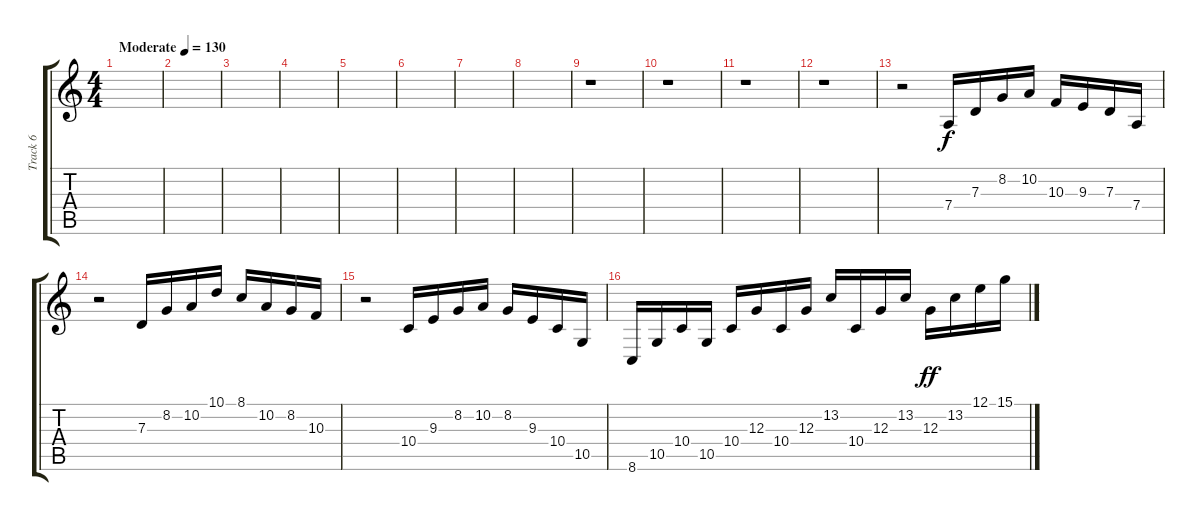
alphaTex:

\track ("Track 6" "Track 6") {instrument stringensemble1}
\staff {score tabs}
\tuning (E4 B3 G3 D3 A2 E2) {hide}
\ts (4 4)
\tempo (130 "Moderate")
\clef g2
\ks c
|
|
|
|
|
|
|
|
r.1 |
r.1 |
r.1 |
r.1 |
r.2 7.4.16 7.3.16 8.2.16 10.2.16 10.3.16 9.3.16 7.3.16 7.4.16 |
r.2 7.3.16 8.2.16 10.2.16 10.1.16 8.1.16 10.2.16 8.2.16 10.3.16 |
r.2 10.4.16 9.3.16 8.2.16 10.2.16 8.2.16 9.3.16 10.4.16 10.5.16 |
8.6.16 10.5.16 10.4.16 10.5.16 10.4.16 12.3.16 10.4.16 12.3.16 13.2.16 10.4.16 12.3.16 13.2.16 12.3.16{dy ff} 13.2.16 12.1.16 15.1.16
